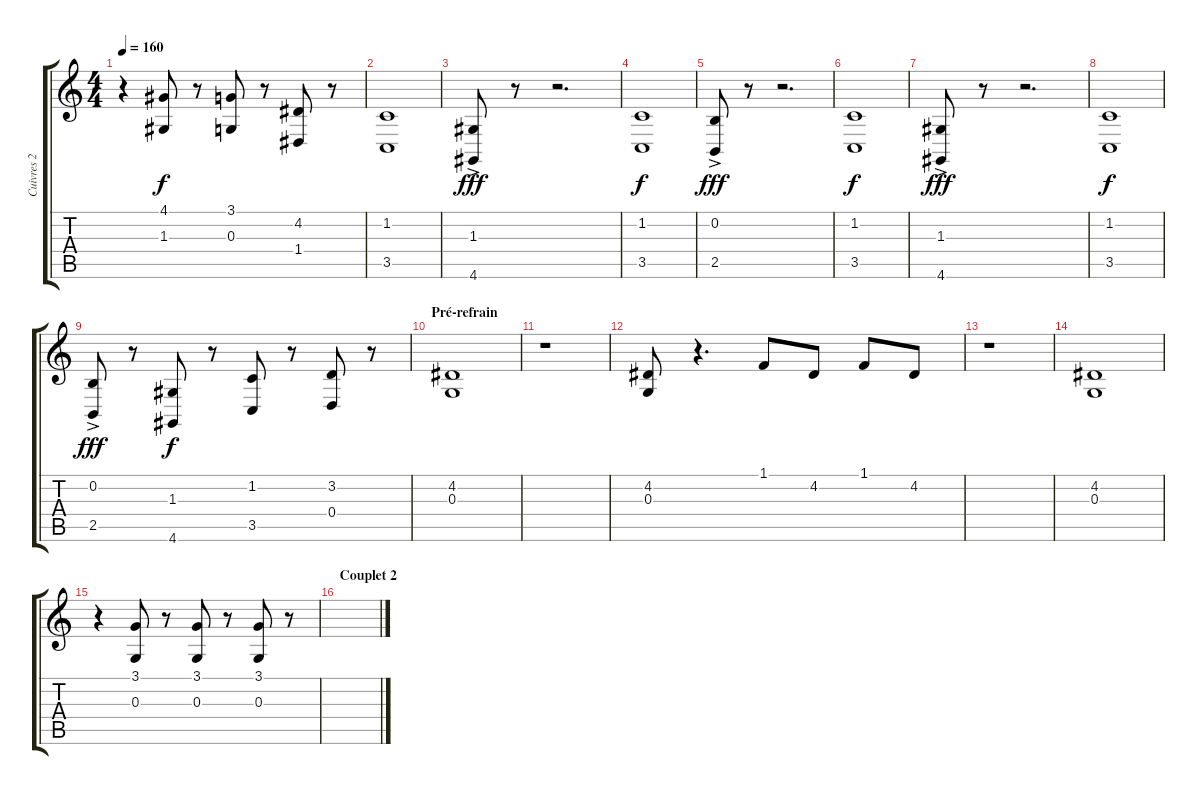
\track ("Cuivres 2" "Cuivres 2") {instrument brasssection}
\staff {score tabs}
\tuning (E4 B3 G3 D3 A2 E2) {hide}
\ts (4 4)
\tempo 160
\clef g2
\ks c
r.4{dy f} (4.1 1.3).8 r.8 (3.1 0.3).8 r.8 (4.2 1.4).8 r.8 |
(1.2 3.5).1 |
(1.3{ac} 4.6{ac}).8{dy fff} r.8 r.2{d} |
(1.2 3.5).1{dy f} |
(0.2 2.5{ac}).8{dy fff} r.8 r.2{d} |
(1.2 3.5).1{dy f} |
(1.3{ac} 4.6).8{dy fff} r.8 r.2{d} |
(1.2 3.5).1{dy f} |
(0.2{ac} 2.5).8{dy fff} r.8 (1.3 4.6).8{dy f} r.8 (1.2 3.5).8 r.8 (3.2 0.4).8 r.8 |
\section ("" "Pré-refrain")
(4.2 0.3).1 |
r.1 |
(4.2 0.3).8 r.4{d} 1.1.8 4.2.8 1.1.8 4.2.8 |
r.1 |
(4.2 0.3).1 |
r.4 (3.1 0.3).8 r.8 (3.1 0.3).8 r.8 (3.1 0.3).8 r.8 |
\section ("" "Couplet 2")
